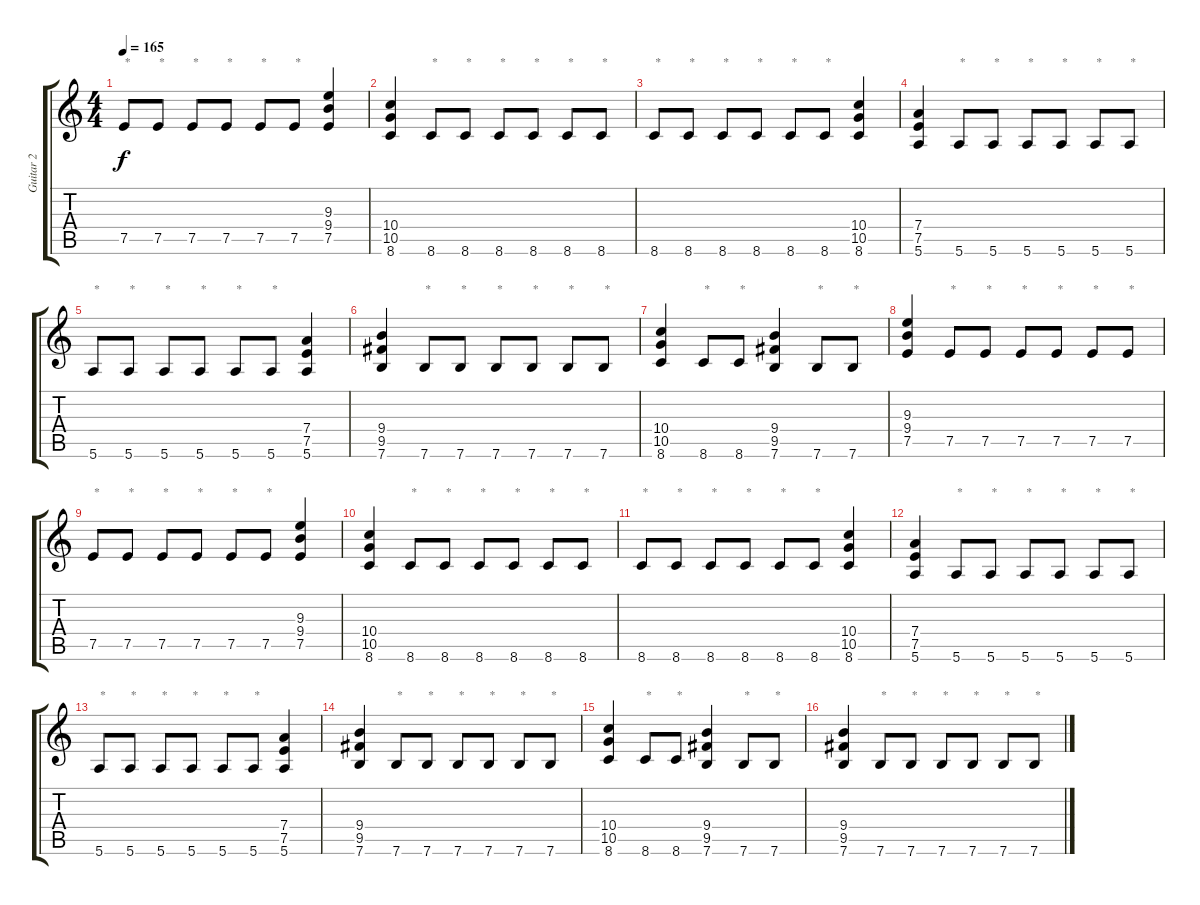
\track ("Guitar 2" "Guitar 2") {instrument distortionguitar}
\staff {score tabs}
\tuning (E4 B3 G3 D3 A2 E2) {hide}
\ts (4 4)
\tempo 165
\clef g2
\ks c
7.5.8{txt "*" dy f} 7.5.8{txt "*"} 7.5.8{txt "*"} 7.5.8{txt "*"} 7.5.8{txt "*"} 7.5.8{txt "*"} (9.3 9.4 7.5).4 |
(10.4 10.5 8.6).4 8.6.8{txt "*"} 8.6.8{txt "*"} 8.6.8{txt "*"} 8.6.8{txt "*"} 8.6.8{txt "*"} 8.6.8{txt "*"} |
8.6.8{txt "*"} 8.6.8{txt "*"} 8.6.8{txt "*"} 8.6.8{txt "*"} 8.6.8{txt "*"} 8.6.8{txt "*"} (10.4 10.5 8.6).4 |
(7.4 7.5 5.6).4 5.6.8{txt "*"} 5.6.8{txt "*"} 5.6.8{txt "*"} 5.6.8{txt "*"} 5.6.8{txt "*"} 5.6.8{txt "*"} |
5.6.8{txt "*"} 5.6.8{txt "*"} 5.6.8{txt "*"} 5.6.8{txt "*"} 5.6.8{txt "*"} 5.6.8{txt "*"} (7.4 7.5 5.6).4 |
(9.4 9.5 7.6).4 7.6.8{txt "*"} 7.6.8{txt "*"} 7.6.8{txt "*"} 7.6.8{txt "*"} 7.6.8{txt "*"} 7.6.8{txt "*"} |
(10.4 10.5 8.6).4 8.6.8{txt "*"} 8.6.8{txt "*"} (9.4 9.5 7.6).4 7.6.8{txt "*"} 7.6.8{txt "*"} |
(9.3 9.4 7.5).4 7.5.8{txt "*"} 7.5.8{txt "*"} 7.5.8{txt "*"} 7.5.8{txt "*"} 7.5.8{txt "*"} 7.5.8{txt "*"} |
7.5.8{txt "*"} 7.5.8{txt "*"} 7.5.8{txt "*"} 7.5.8{txt "*"} 7.5.8{txt "*"} 7.5.8{txt "*"} (9.3 9.4 7.5).4 |
(10.4 10.5 8.6).4 8.6.8{txt "*"} 8.6.8{txt "*"} 8.6.8{txt "*"} 8.6.8{txt "*"} 8.6.8{txt "*"} 8.6.8{txt "*"} |
8.6.8{txt "*"} 8.6.8{txt "*"} 8.6.8{txt "*"} 8.6.8{txt "*"} 8.6.8{txt "*"} 8.6.8{txt "*"} (10.4 10.5 8.6).4 |
(7.4 7.5 5.6).4 5.6.8{txt "*"} 5.6.8{txt "*"} 5.6.8{txt "*"} 5.6.8{txt "*"} 5.6.8{txt "*"} 5.6.8{txt "*"} |
5.6.8{txt "*"} 5.6.8{txt "*"} 5.6.8{txt "*"} 5.6.8{txt "*"} 5.6.8{txt "*"} 5.6.8{txt "*"} (7.4 7.5 5.6).4 |
(9.4 9.5 7.6).4 7.6.8{txt "*"} 7.6.8{txt "*"} 7.6.8{txt "*"} 7.6.8{txt "*"} 7.6.8{txt "*"} 7.6.8{txt "*"} |
(10.4 10.5 8.6).4 8.6.8{txt "*"} 8.6.8{txt "*"} (9.4 9.5 7.6).4 7.6.8{txt "*"} 7.6.8{txt "*"} |
(9.4 9.5 7.6).4 7.6.8{txt "*"} 7.6.8{txt "*"} 7.6.8{txt "*"} 7.6.8{txt "*"} 7.6.8{txt "*"} 7.6.8{txt "*"}
